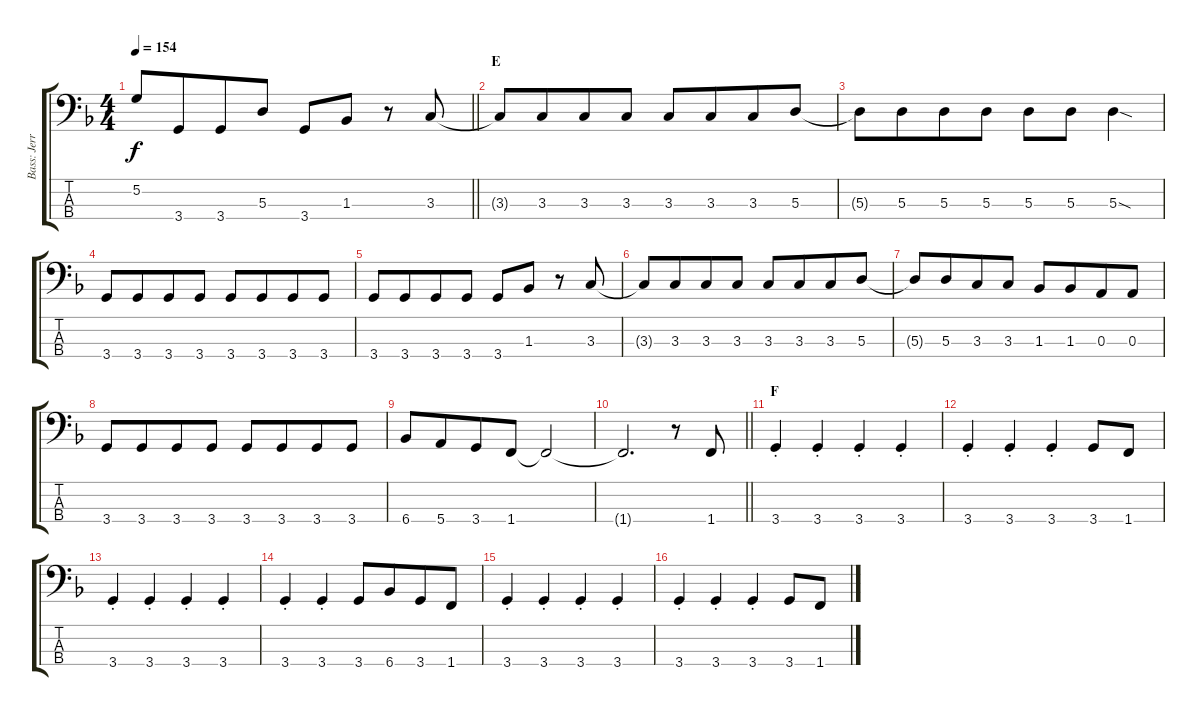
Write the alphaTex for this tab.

\track ("Bass: Jerry" "Bass: Jerr") {instrument electricbassfinger}
\staff {score tabs}
\tuning (G2 D2 A1 E1) {hide}
\ts (4 4)
\tempo 154
\clef f4
\barLineRight lightlight
\ks f
5.2.8{dy f} 3.4.8{beam merge} 3.4.8 5.3.8 3.4.8 1.3.8 r.8 3.3.8 |
\section ("" "E")
3.3{t}.8 3.3.8{beam merge} 3.3.8 3.3.8 3.3.8 3.3.8{beam merge} 3.3.8 5.3.8 |
5.3{t}.8 5.3.8{beam merge} 5.3.8 5.3.8 5.3.8 5.3.8{beam merge} 5.3{sod}.4 |
3.4.8 3.4.8{beam merge} 3.4.8 3.4.8 3.4.8 3.4.8{beam merge} 3.4.8 3.4.8 |
3.4.8 3.4.8{beam merge} 3.4.8 3.4.8 3.4.8 1.3.8 r.8 3.3.8 |
3.3{t}.8 3.3.8{beam merge} 3.3.8 3.3.8 3.3.8 3.3.8{beam merge} 3.3.8 5.3.8 |
5.3{t}.8 5.3.8{beam merge} 3.3.8 3.3.8 1.3.8 1.3.8{beam merge} 0.3.8 0.3.8 |
3.4.8 3.4.8{beam merge} 3.4.8 3.4.8 3.4.8 3.4.8{beam merge} 3.4.8 3.4.8 |
6.4.8 5.4.8{beam merge} 3.4.8 1.4.8 1.4{t}.2 |
\barLineRight lightlight
1.4{t}.2{d} r.8 1.4.8 |
\section ("" "F")
3.4{st}.4 3.4{st}.4 3.4{st}.4 3.4{st}.4 |
3.4{st}.4 3.4{st}.4 3.4{st}.4 3.4.8 1.4.8 |
3.4{st}.4 3.4{st}.4 3.4{st}.4 3.4{st}.4 |
3.4{st}.4 3.4{st}.4 3.4.8 6.4.8{beam merge} 3.4.8 1.4.8 |
3.4{st}.4 3.4{st}.4 3.4{st}.4 3.4{st}.4 |
3.4{st}.4 3.4{st}.4 3.4{st}.4 3.4.8 1.4.8
